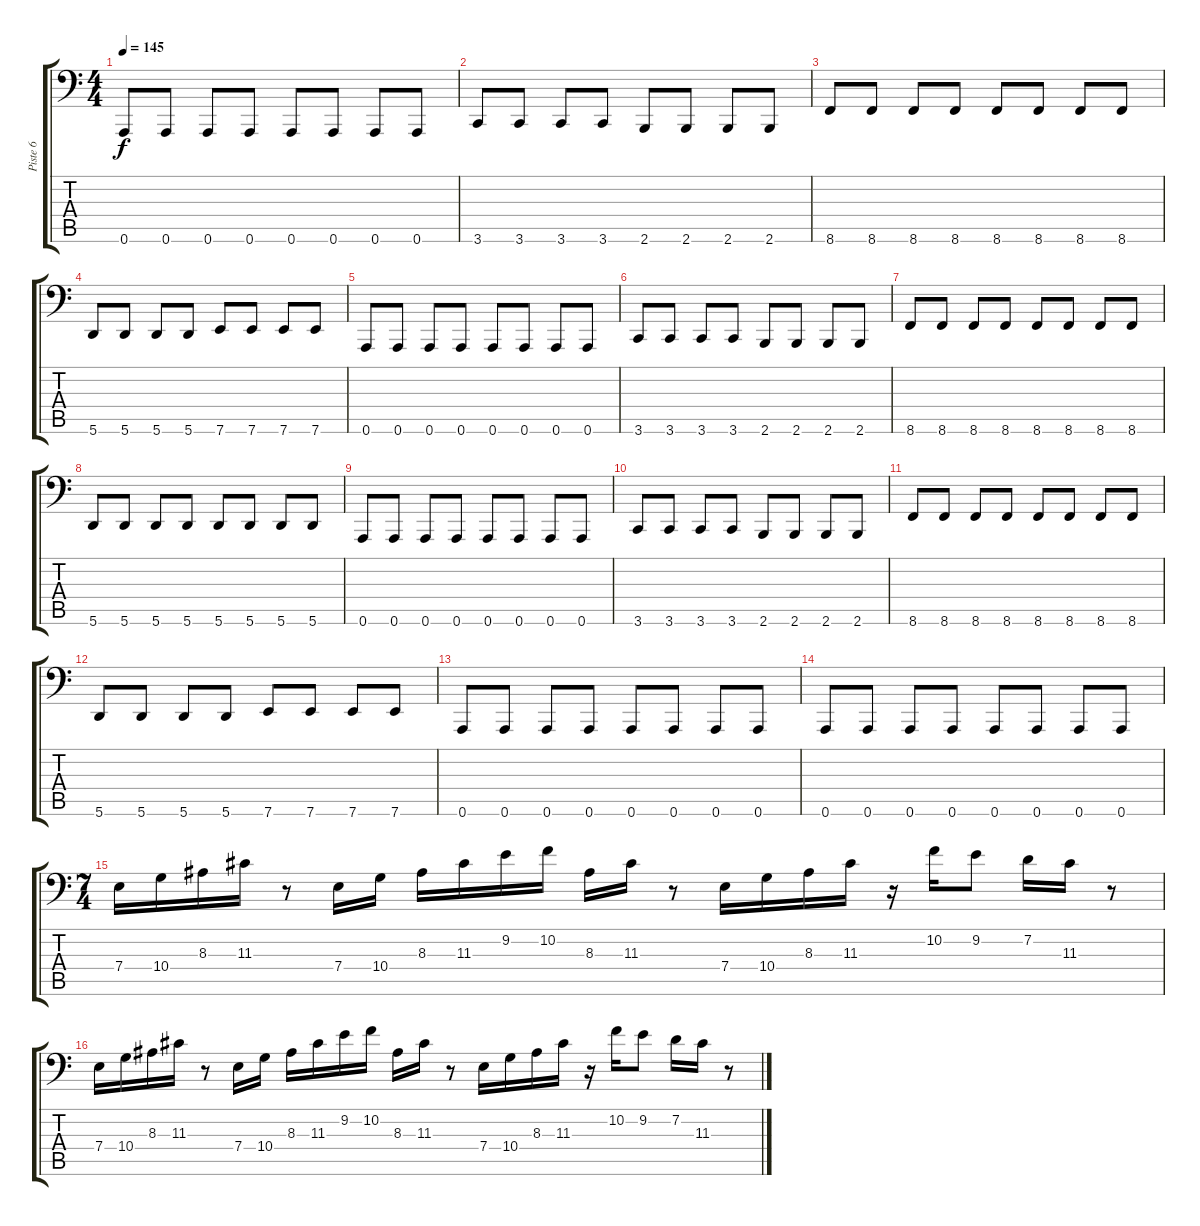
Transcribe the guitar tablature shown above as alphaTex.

\track ("Piste 6" "Piste 6") {instrument electricbasspick}
\staff {score tabs}
\tuning (C3 G2 D2 A1 E1 A0) {hide}
\ts (4 4)
\tempo 145
\clef f4
\ks c
0.6.8{dy f} 0.6.8 0.6.8 0.6.8 0.6.8 0.6.8 0.6.8 0.6.8 |
3.6.8 3.6.8 3.6.8 3.6.8 2.6.8 2.6.8 2.6.8 2.6.8 |
8.6.8 8.6.8 8.6.8 8.6.8 8.6.8 8.6.8 8.6.8 8.6.8 |
5.6.8 5.6.8 5.6.8 5.6.8 7.6.8 7.6.8 7.6.8 7.6.8 |
0.6.8 0.6.8 0.6.8 0.6.8 0.6.8 0.6.8 0.6.8 0.6.8 |
3.6.8 3.6.8 3.6.8 3.6.8 2.6.8 2.6.8 2.6.8 2.6.8 |
8.6.8 8.6.8 8.6.8 8.6.8 8.6.8 8.6.8 8.6.8 8.6.8 |
5.6.8 5.6.8 5.6.8 5.6.8 5.6.8 5.6.8 5.6.8 5.6.8 |
0.6.8 0.6.8 0.6.8 0.6.8 0.6.8 0.6.8 0.6.8 0.6.8 |
3.6.8 3.6.8 3.6.8 3.6.8 2.6.8 2.6.8 2.6.8 2.6.8 |
8.6.8 8.6.8 8.6.8 8.6.8 8.6.8 8.6.8 8.6.8 8.6.8 |
5.6.8 5.6.8 5.6.8 5.6.8 7.6.8 7.6.8 7.6.8 7.6.8 |
0.6.8 0.6.8 0.6.8 0.6.8 0.6.8 0.6.8 0.6.8 0.6.8 |
0.6.8 0.6.8 0.6.8 0.6.8 0.6.8 0.6.8 0.6.8 0.6.8 |
\ts (7 4)
7.4.16 10.4.16 8.3.16 11.3.16 r.8 7.4.16 10.4.16 8.3.16 11.3.16 9.2.16 10.2.16 8.3.16 11.3.16 r.8 7.4.16 10.4.16 8.3.16 11.3.16 r.16 10.2.16 9.2.8 7.2.16 11.3.16 r.8 |
7.4.16 10.4.16 8.3.16 11.3.16 r.8 7.4.16 10.4.16 8.3.16 11.3.16 9.2.16 10.2.16 8.3.16 11.3.16 r.8 7.4.16 10.4.16 8.3.16 11.3.16 r.16 10.2.16 9.2.8 7.2.16 11.3.16 r.8
